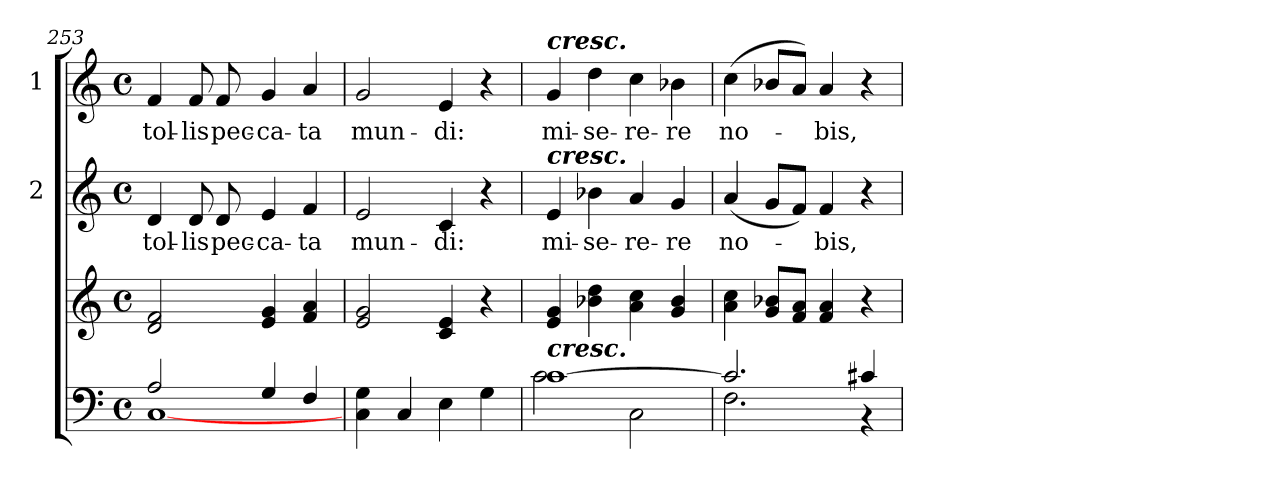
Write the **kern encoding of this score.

**kern	**kern	**kern	**text	**kern	**text
*part3	*part3	*part2	*part2	*part1	*part1
*staff4	*staff3	*staff2	*staff2	*staff1	*staff1
*	*	*I"2	*	*I"1	*
*clefF4	*clefG2	*clefG2	*	*clefG2	*
*k[]	*k[]	*k[]	*	*k[]	*
*C:	*C:	*C:	*	*C:	*
*M4/4	*M4/4	*M4/4	*	*M4/4	*
*met(c)	*met(c)	*met(c)	*	*met(c)	*
=253	=253	=253	=253	=253	=253
*^	*	*	*	*	*
!	!	!	!	!LO:LY:b	!	!LO:LY:b
2A/	[<1C	2d/ 2f/	4d/	tol-	4f/	tol-
!	!	!	!	!LO:LY:b	!	!LO:LY:b
.	.	.	8d/	-lis	8f/	-lis
!	!	!	!	!LO:LY:b	!	!LO:LY:b
.	.	.	8d/	pec-	8f/	pec-
!	!	!	!	!LO:LY:b	!	!LO:LY:b
4G/	.	4e/ 4g/	4e/	-ca-	4g/	-ca-
!	!	!	!	!LO:LY:b	!	!LO:LY:b
4F/	.	4f/ 4a/	4f/	-ta	4a/	-ta
*v	*v	*	*	*	*	*
=254	=254	=254	=254	=254	=254
!	!	!	!LO:LY:b	!	!LO:LY:b
4C\ 4G\	2e/ 2g/	2e/	mun-	2g/	mun-
4C/	.	.	.	.	.
!	!	!	!LO:LY:b	!	!LO:LY:b
4E\	4c/ 4e/	4c/	-di:	4e/	-di:
4G\	4r	4r	.	4r	.
=255	=255	=255	=255	=255	=255
*^	*	*	*	*	*
!	!	!	!	!	!LO:TX:a:Bi:t=cresc.	!
!	!	!	!LO:TX:a:Bi:t=cresc.	!	!	!
!	!	!LO:TX:b:Bi:t=cresc.	!	!	!	!
!	!	!	!	!LO:LY:b	!	!LO:LY:b
[>1c	2c\	4e/ 4g/	4e/	mi-	4g/	mi-
!	!	!	!	!LO:LY:b	!	!LO:LY:b
.	.	4b-X\ 4dd\	4b-X\	-se-	4dd\	-se-
!	!	!	!	!LO:LY:b	!	!LO:LY:b
.	2C\	4a\ 4cc\	4a/	-re-	4cc\	-re-
!	!	!	!	!LO:LY:b	!	!LO:LY:b
.	.	4g/ 4b-/	4g/	-re	4b-X\	-re
!!LO:PB:g=z
=256	=256	=256	=256	=256	=256	=256
!	!	!	!	!LO:LY:b	!	!LO:LY:b
2.c/]	2.F\	4a\ 4cc\	(<4a/	no-	(>4cc\	no-
.	.	8g/ 8b-X/L	8g/L	.	8b-X/L	.
.	.	8f/ 8a/J	8f/J)	.	8a/J)	.
!	!	!	!	!LO:LY:b	!	!LO:LY:b
.	.	4f/ 4a/	4f/	-bis,	4a/	-bis,
4c#X/	4r	4r	4r	.	4r	.
*v	*v	*	*	*	*	*
=	=	=	=	=	=
*-	*-	*-	*-	*-	*-
